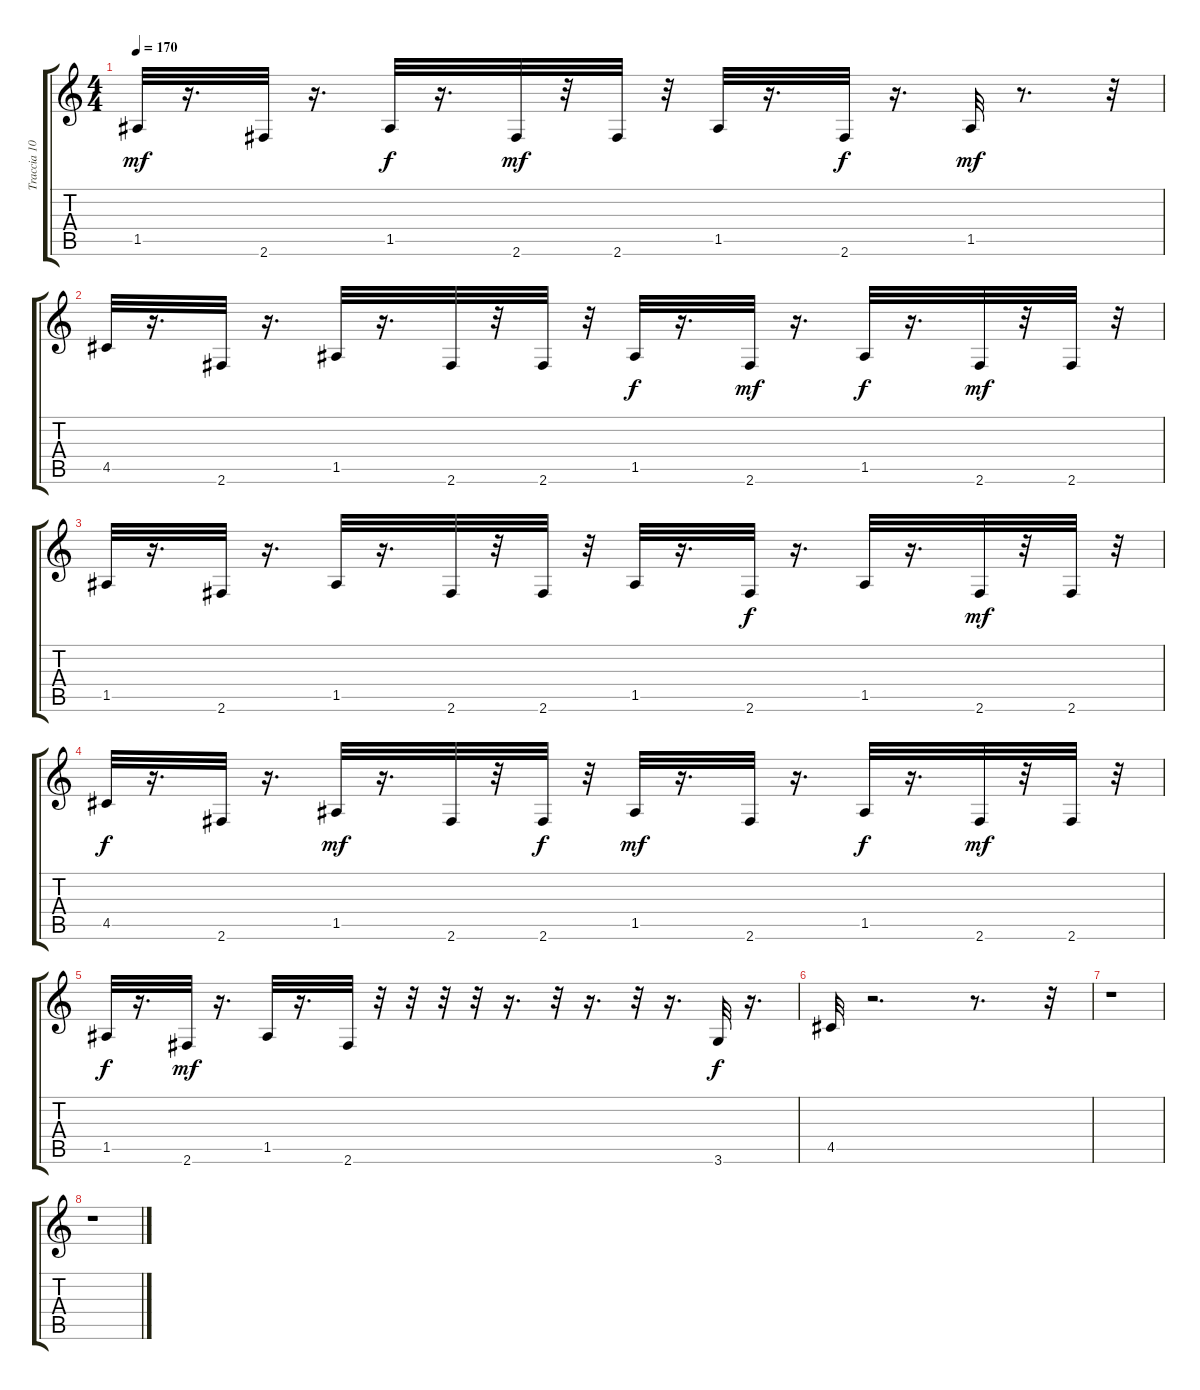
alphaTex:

\track ("Traccia 10" "Traccia 10") {instrument acousticguitarsteel}
\staff {score tabs}
\tuning (E4 B3 G3 D3 A2 E2) {hide}
\ts (4 4)
\tempo 170
\clef g2
\ks c
1.5.32{dy mf} r.16{d} 2.6.32 r.16{d} 1.5.32{dy f} r.16{d} 2.6.32{dy mf} r.32 2.6.32 r.32 1.5.32 r.16{d} 2.6.32{dy f} r.16{d} 1.5.32{dy mf} r.8{d} r.32 |
4.5.32 r.16{d} 2.6.32 r.16{d} 1.5.32 r.16{d} 2.6.32 r.32 2.6.32 r.32 1.5.32{dy f} r.16{d} 2.6.32{dy mf} r.16{d} 1.5.32{dy f} r.16{d} 2.6.32{dy mf} r.32 2.6.32 r.32 |
1.5.32 r.16{d} 2.6.32 r.16{d} 1.5.32 r.16{d} 2.6.32 r.32 2.6.32 r.32 1.5.32 r.16{d} 2.6.32{dy f} r.16{d} 1.5.32 r.16{d} 2.6.32{dy mf} r.32 2.6.32 r.32 |
4.5.32{dy f} r.16{d} 2.6.32 r.16{d} 1.5.32{dy mf} r.16{d} 2.6.32 r.32 2.6.32{dy f} r.32 1.5.32{dy mf} r.16{d} 2.6.32 r.16{d} 1.5.32{dy f} r.16{d} 2.6.32{dy mf} r.32 2.6.32 r.32 |
1.5.32{dy f} r.16{d} 2.6.32{dy mf} r.16{d} 1.5.32 r.16{d} 2.6.32 r.32 r.32 r.32 r.32 r.16{d} r.32 r.16{d} r.32 r.16{d} 3.6.32{dy f} r.16{d} |
4.5.32 r.2{d} r.8{d} r.32 |
r.1 |
r.1
